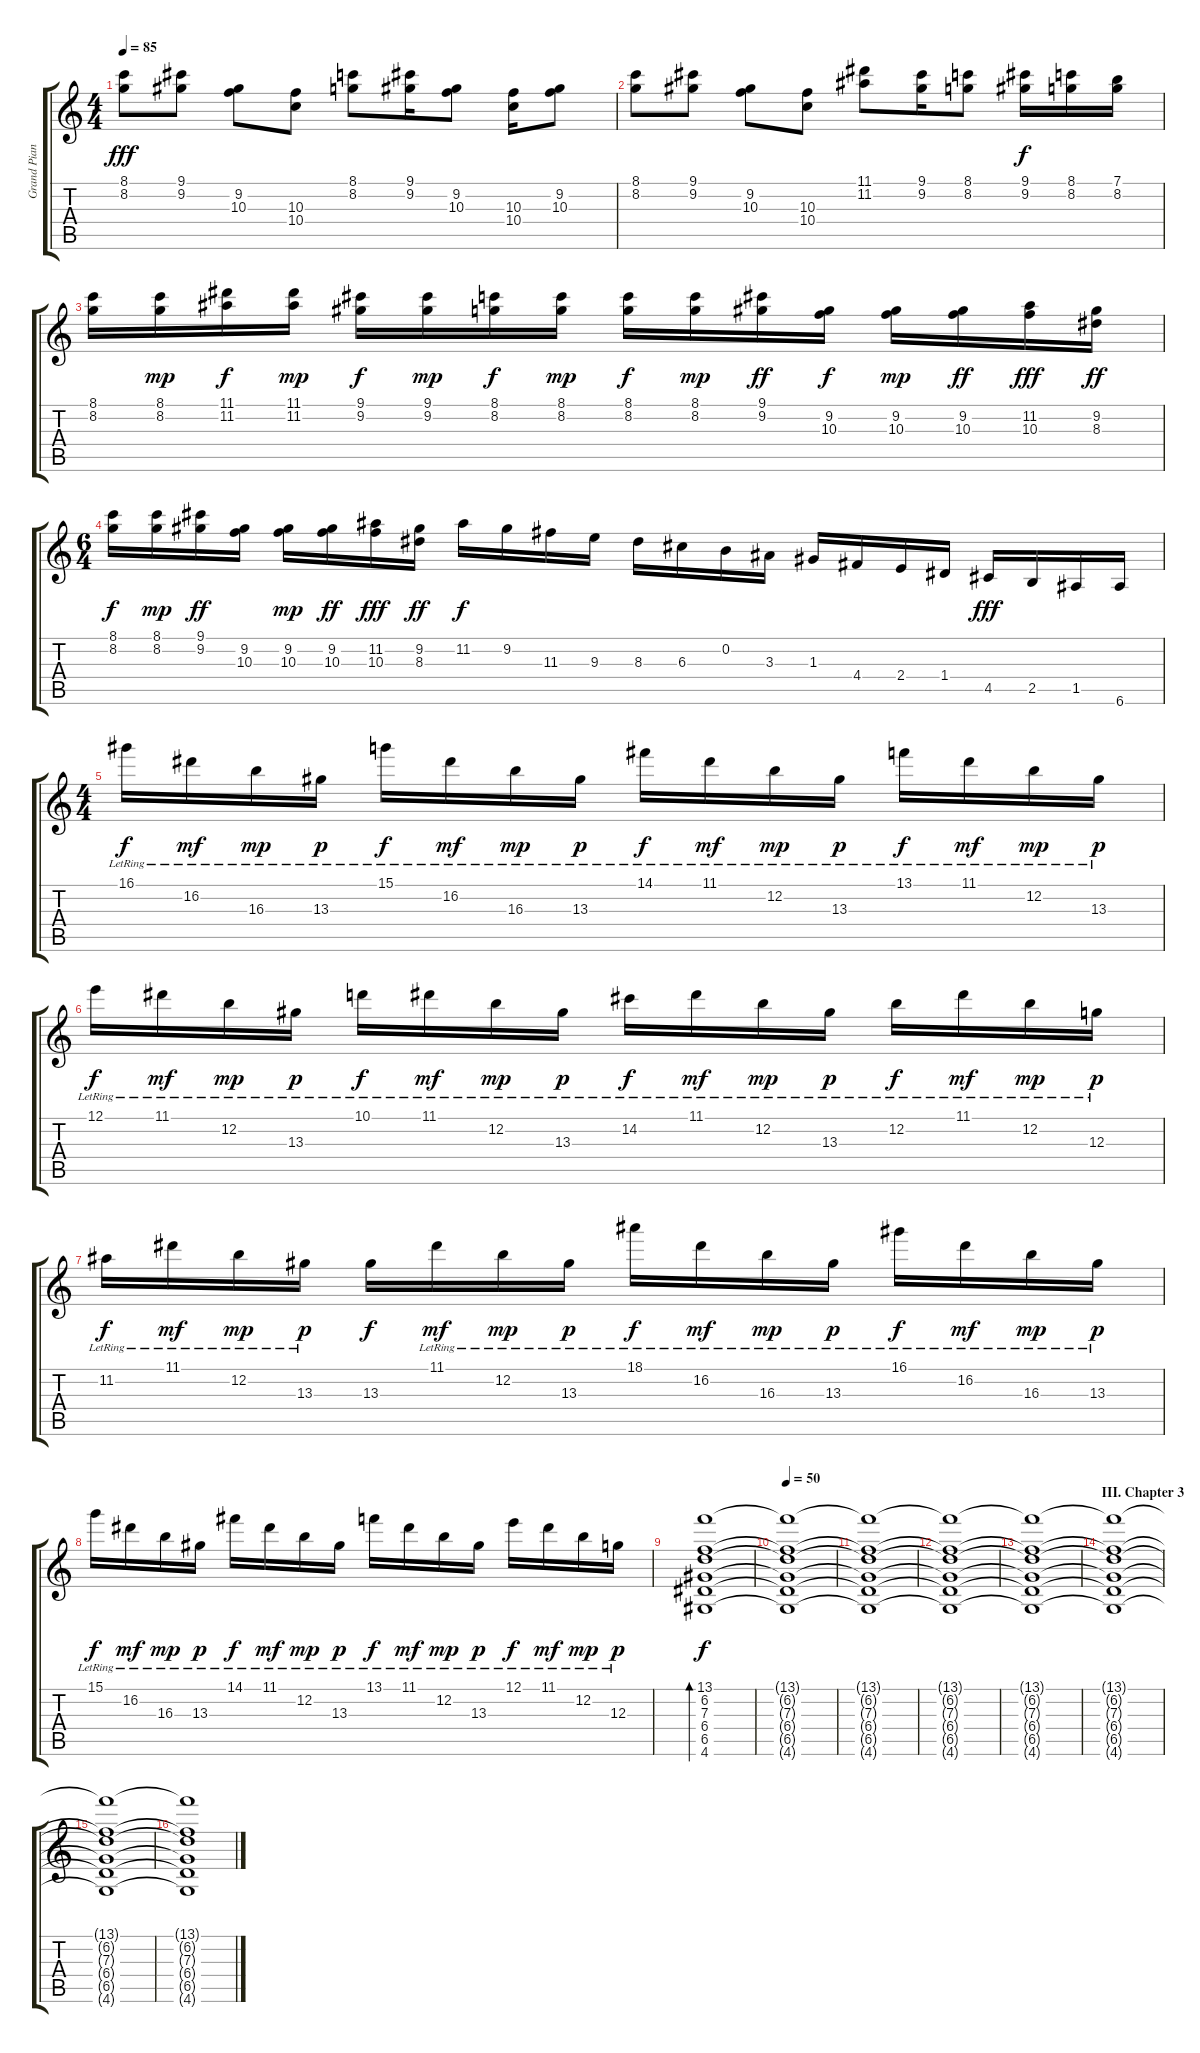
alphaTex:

\track ("Grand Piano (R. Hand)" "Grand Pian") {instrument acousticgrandpiano}
\staff {score tabs}
\tuning (E5 B4 G4 D4 A3 E3) {hide}
\ts (4 4)
\tempo 85
\clef g2
\ks c
(8.1 8.2).8{dy fff} (9.1 9.2).8 (9.2 10.3).8 (10.3 10.4).8 (8.1 8.2).8 (9.1 9.2).16 (9.2 10.3).8 (10.3 10.4).16 (9.2 10.3).8 |
(8.1 8.2).8 (9.1 9.2).8 (9.2 10.3).8 (10.3 10.4).8 (11.1 11.2).8 (9.1 9.2).16 (8.1 8.2).8 (9.1 9.2).16{dy f} (8.1 8.2).16 (7.1 8.2).16 |
(8.1 8.2).16 (8.1 8.2).16{dy mp} (11.1 11.2).16{dy f} (11.1 11.2).16{dy mp} (9.1 9.2).16{dy f} (9.1 9.2).16{dy mp} (8.1 8.2).16{dy f} (8.1 8.2).16{dy mp} (8.1 8.2).16{dy f} (8.1 8.2).16{dy mp} (9.1 9.2).16{dy ff} (9.2 10.3).16{dy f} (9.2 10.3).16{dy mp} (9.2 10.3).16{dy ff} (11.2 10.3).16{dy fff} (9.2 8.3).16{dy ff} |
\ts (6 4)
(8.1 8.2).16{dy f} (8.1 8.2).16{dy mp} (9.1 9.2).16{dy ff} (9.2 10.3).16 (9.2 10.3).16{dy mp} (9.2 10.3).16{dy ff} (11.2 10.3).16{dy fff} (9.2 8.3).16{dy ff} 11.2.16{dy f} 9.2.16 11.3.16 9.3.16 8.3.16 6.3.16 0.2.16 3.3.16 1.3.16 4.4.16 2.4.16 1.4.16 4.5.16{dy fff} 2.5.16 1.5.16 6.6.16 |
\ts (4 4)
16.1{lr}.16{dy f} 16.2{lr}.16{dy mf} 16.3{lr}.16{dy mp} 13.3{lr}.16{dy p} 15.1{lr}.16{dy f} 16.2{lr}.16{dy mf} 16.3{lr}.16{dy mp} 13.3{lr}.16{dy p} 14.1{lr}.16{dy f} 11.1{lr}.16{dy mf} 12.2{lr}.16{dy mp} 13.3{lr}.16{dy p} 13.1{lr}.16{dy f} 11.1{lr}.16{dy mf} 12.2{lr}.16{dy mp} 13.3{lr}.16{dy p} |
12.1{lr}.16{dy f} 11.1{lr}.16{dy mf} 12.2{lr}.16{dy mp} 13.3{lr}.16{dy p} 10.1{lr}.16{dy f} 11.1{lr}.16{dy mf} 12.2{lr}.16{dy mp} 13.3{lr}.16{dy p} 14.2{lr}.16{dy f} 11.1{lr}.16{dy mf} 12.2{lr}.16{dy mp} 13.3{lr}.16{dy p} 12.2{lr}.16{dy f} 11.1{lr}.16{dy mf} 12.2{lr}.16{dy mp} 12.3{lr}.16{dy p} |
11.2{lr}.16{dy f} 11.1{lr}.16{dy mf} 12.2{lr}.16{dy mp} 13.3{lr}.16{dy p} 13.3.16{dy f} 11.1{lr}.16{dy mf} 12.2{lr}.16{dy mp} 13.3{lr}.16{dy p} 18.1{lr}.16{dy f} 16.2{lr}.16{dy mf} 16.3{lr}.16{dy mp} 13.3{lr}.16{dy p} 16.1{lr}.16{dy f} 16.2{lr}.16{dy mf} 16.3{lr}.16{dy mp} 13.3{lr}.16{dy p} |
15.1{lr}.16{dy f} 16.2{lr}.16{dy mf} 16.3{lr}.16{dy mp} 13.3{lr}.16{dy p} 14.1{lr}.16{dy f} 11.1{lr}.16{dy mf} 12.2{lr}.16{dy mp} 13.3{lr}.16{dy p} 13.1{lr}.16{dy f} 11.1{lr}.16{dy mf} 12.2{lr}.16{dy mp} 13.3{lr}.16{dy p} 12.1{lr}.16{dy f} 11.1{lr}.16{dy mf} 12.2{lr}.16{dy mp} 12.3{lr}.16{dy p} |
(13.1 6.2 7.3 6.4 6.5 4.6).1{bd 480 dy f} |
\tempo 50
(13.1{t} 6.2{t} 7.3{t} 6.4{t} 6.5{t} 4.6{t}).1 |
(13.1{t} 6.2{t} 7.3{t} 6.4{t} 6.5{t} 4.6{t}).1 |
(13.1{t} 6.2{t} 7.3{t} 6.4{t} 6.5{t} 4.6{t}).1 |
(13.1{t} 6.2{t} 7.3{t} 6.4{t} 6.5{t} 4.6{t}).1 |
\section ("" "III. Chapter 3")
(13.1{t} 6.2{t} 7.3{t} 6.4{t} 6.5{t} 4.6{t}).1 |
(13.1{t} 6.2{t} 7.3{t} 6.4{t} 6.5{t} 4.6{t}).1 |
(13.1{t} 6.2{t} 7.3{t} 6.4{t} 6.5{t} 4.6{t}).1
